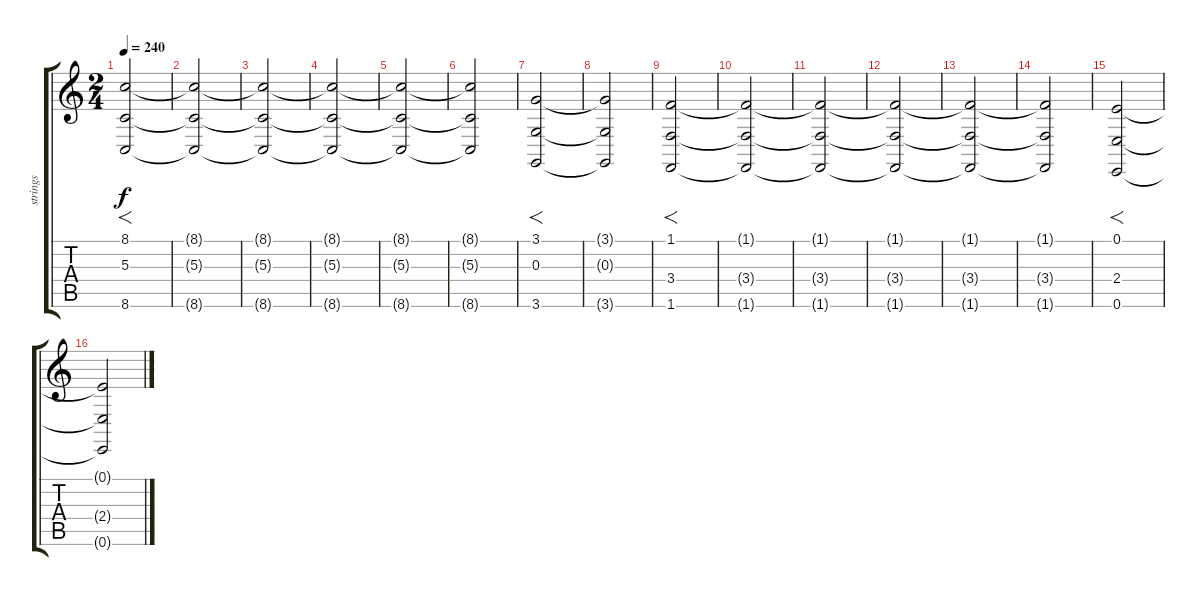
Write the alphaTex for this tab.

\track ("strings" "strings") {instrument choiraahs}
\staff {score tabs}
\tuning (E4 B3 G3 D3 A2 E2) {hide}
\ts (2 4)
\tempo 240
\clef g2
\ks c
(8.1 5.3 8.6).2{f dy f} |
(8.1{t} 5.3{t} 8.6{t}).2 |
(8.1{t} 5.3{t} 8.6{t}).2 |
(8.1{t} 5.3{t} 8.6{t}).2 |
(8.1{t} 5.3{t} 8.6{t}).2 |
(8.1{t} 5.3{t} 8.6{t}).2 |
(3.1 0.3 3.6).2{f} |
(3.1{t} 0.3{t} 3.6{t}).2 |
(1.1 3.4 1.6).2{f} |
(1.1{t} 3.4{t} 1.6{t}).2 |
(1.1{t} 3.4{t} 1.6{t}).2 |
(1.1{t} 3.4{t} 1.6{t}).2 |
(1.1{t} 3.4{t} 1.6{t}).2 |
(1.1{t} 3.4{t} 1.6{t}).2 |
(0.1 2.4 0.6).2{f} |
(0.1{t} 2.4{t} 0.6{t}).2
